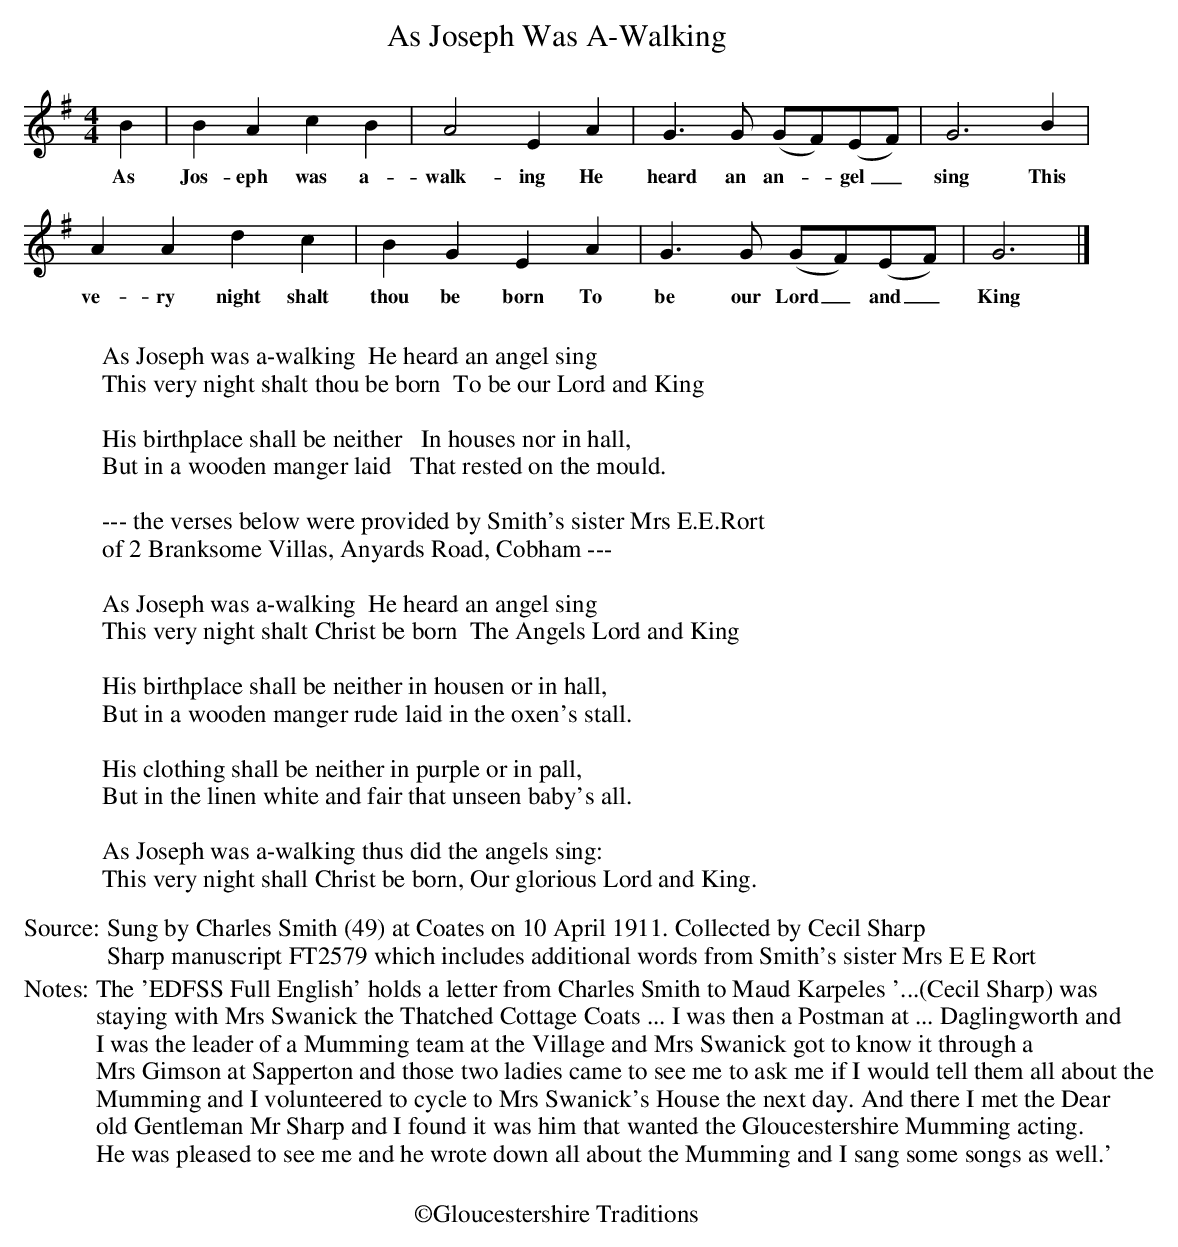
X:1
T:As Joseph Was A-Walking
M:4/4
L:1/8
K:G
B2 |B2 A2  c2 B2 | A4 E2 A2 | G2>G2 (GF)(EF)  | G6 B2 |
w:As Jos-eph was a-walk-ing  He heard an an--gel_ sing This
A2 A2 d2 c2 | B2 G2 E2 A2 | G2>G2 (GF)(EF) | G6 |]
w: ve-ry night shalt thou be born  To be our Lord_ and_ King
W:
W:As Joseph was a-walking  He heard an angel sing
W:This very night shalt thou be born  To be our Lord and King
W:
W:His birthplace shall be neither   In houses nor in hall,
W:But in a wooden manger laid   That rested on the mould.
W:
W:  --- the verses below were provided by Smith's sister Mrs E.E.Rort
W:           of 2 Branksome Villas, Anyards Road, Cobham ---
W:
W:As Joseph was a-walking  He heard an angel sing
W:This very night shalt Christ be born  The Angels Lord and King
W:
W:His birthplace shall be neither in housen or in hall,
W:But in a wooden manger rude laid in the oxen's stall.
W:
W:His clothing shall be neither in purple or in pall,
W:But in the linen white and fair that unseen baby's all.
W:
W:As Joseph was a-walking thus did the angels sing:
W:This very night shall Christ be born, Our glorious Lord and King.
W:
